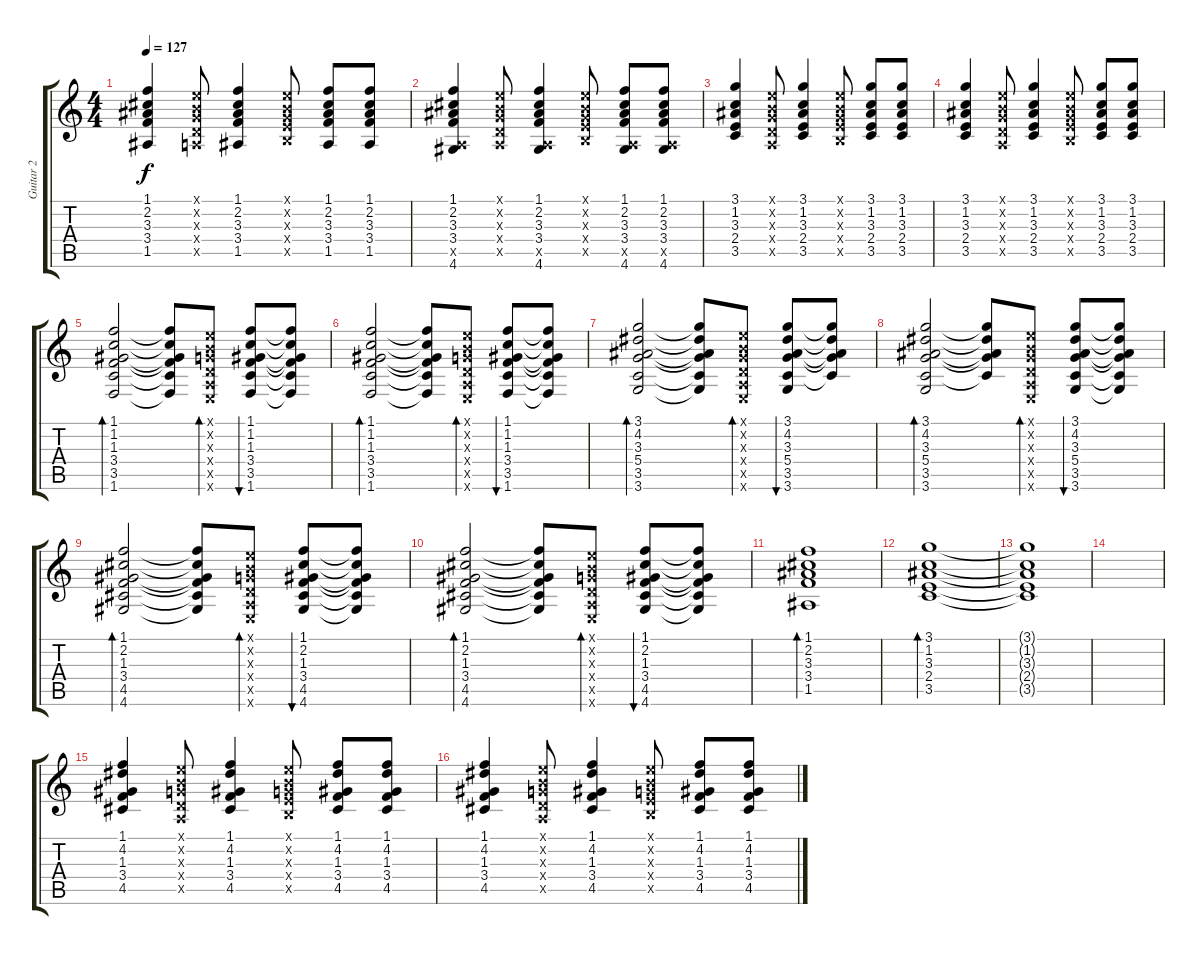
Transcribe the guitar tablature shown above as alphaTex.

\track ("Guitar 2" "Guitar 2") {instrument acousticguitarsteel}
\staff {score tabs}
\tuning (E4 B3 G3 D3 A2 E2) {hide}
\ts (4 4)
\tempo 127
\clef g2
\ks c
(1.1 2.2 3.3 3.4 1.5).4{dy f} (0.1{x} 0.2{x} 0.3{x} 0.4{x} 0.5{x}).8 (1.1 2.2 3.3 3.4 1.5).4 (0.1{x} 0.2{x} 0.3{x} 2.4{x} 2.5{x}).8 (1.1 2.2 3.3 3.4 1.5).8 (1.1 2.2 3.3 3.4 1.5).8 |
(1.1 2.2 3.3 3.4 0.5{x} 4.6).4 (0.1{x} 0.2{x} 0.3{x} 0.4{x} 0.5{x}).8 (1.1 2.2 3.3 3.4 0.5{x} 4.6).4 (0.1{x} 0.2{x} 0.3{x} 2.4{x} 2.5{x}).8 (1.1 2.2 3.3 3.4 0.5{x} 4.6).8 (1.1 2.2 3.3 3.4 0.5{x} 4.6).8 |
(3.1 1.2 3.3 2.4 3.5).4 (0.1{x} 0.2{x} 0.3{x} 0.4{x} 0.5{x}).8 (3.1 1.2 3.3 2.4 3.5).4 (0.1{x} 0.2{x} 0.3{x} 2.4{x} 2.5{x}).8 (3.1 1.2 3.3 2.4 3.5).8 (3.1 1.2 3.3 2.4 3.5).8 |
(3.1 1.2 3.3 2.4 3.5).4 (0.1{x} 0.2{x} 0.3{x} 0.4{x} 0.5{x}).8 (3.1 1.2 3.3 2.4 3.5).4 (0.1{x} 0.2{x} 0.3{x} 2.4{x} 2.5{x}).8 (3.1 1.2 3.3 2.4 3.5).8 (3.1 1.2 3.3 2.4 3.5).8 |
(1.1 1.2 1.3 3.4 3.5 1.6).2{bd 30} (1.1{t} 1.2{t} 1.3{t} 3.4{t} 3.5{t} 1.6{t}).8 (0.1{x} 0.2{x} 0.3{x} 0.4{x} 0.5{x} 0.6{x}).8{bd 30} (1.1 1.2 1.3 3.4 3.5 1.6).8{bu 30} (1.1{t} 1.2{t} 1.3{t} 3.4{t} 3.5{t} 1.6{t}).8 |
(1.1 1.2 1.3 3.4 3.5 1.6).2{bd 30} (1.1{t} 1.2{t} 1.3{t} 3.4{t} 3.5{t} 1.6{t}).8 (0.1{x} 0.2{x} 0.3{x} 0.4{x} 0.5{x} 0.6{x}).8{bd 30} (1.1 1.2 1.3 3.4 3.5 1.6).8{bu 30} (1.1{t} 1.2{t} 1.3{t} 3.4{t} 3.5{t} 1.6{t}).8 |
(3.1 4.2 3.3 5.4 3.5 3.6).2{bd 30} (3.1{t} 4.2{t} 3.3{t} 5.4{t} 3.5{t} 3.6{t}).8 (0.1{x} 0.2{x} 0.3{x} 0.4{x} 0.5{x} 0.6{x}).8{bd 30} (3.1 4.2 3.3 5.4 3.5 3.6).8{bu 30} (3.1{t} 4.2{t} 3.3{t} 5.4{t} 3.5{t}).8 |
(3.1 4.2 3.3 5.4 3.5 3.6).2{bd 30} (3.1{t} 4.2{t} 3.3{t} 5.4{t} 3.5{t}).8 (0.1{x} 0.2{x} 0.3{x} 0.4{x} 0.5{x} 0.6{x}).8{bd 30} (3.1 4.2 3.3 5.4 3.5 3.6).8{bu 30} (3.1{t} 4.2{t} 3.3{t} 5.4{t} 3.5{t} 3.6{t}).8 |
(1.1 2.2 1.3 3.4 4.5 4.6).2{bd 30} (1.1{t} 2.2{t} 1.3{t} 3.4{t} 4.5{t} 4.6{t}).8 (0.1{x} 0.2{x} 0.3{x} 0.4{x} 0.5{x} 0.6{x}).8{bd 30} (1.1 2.2 1.3 3.4 4.5 4.6).8{bu 30} (1.1{t} 2.2{t} 1.3{t} 3.4{t} 4.5{t} 4.6{t}).8 |
(1.1 2.2 1.3 3.4 4.5 4.6).2{bd 30} (1.1{t} 2.2{t} 1.3{t} 3.4{t} 4.5{t} 4.6{t}).8 (0.1{x} 0.2{x} 0.3{x} 0.4{x} 0.5{x} 0.6{x}).8{bd 30} (1.1 2.2 1.3 3.4 4.5 4.6).8{bu 30} (1.1{t} 2.2{t} 1.3{t} 3.4{t} 4.5{t} 4.6{t}).8 |
(1.1 2.2 3.3 3.4 1.5).1{bd 480} |
(3.1 1.2 3.3 2.4 3.5).1{bd 480} |
(3.1{t} 1.2{t} 3.3{t} 2.4{t} 3.5{t}).1 |
|
(1.1 4.2 1.3 3.4 4.5).4 (0.1{x} 0.2{x} 0.3{x} 0.4{x} 0.5{x}).8 (1.1 4.2 1.3 3.4 4.5).4 (0.1{x} 0.2{x} 0.3{x} 2.4{x} 2.5{x}).8 (1.1 4.2 1.3 3.4 4.5).8 (1.1 4.2 1.3 3.4 4.5).8 |
(1.1 4.2 1.3 3.4 4.5).4 (0.1{x} 0.2{x} 0.3{x} 0.4{x} 0.5{x}).8 (1.1 4.2 1.3 3.4 4.5).4 (0.1{x} 0.2{x} 0.3{x} 2.4{x} 2.5{x}).8 (1.1 4.2 1.3 3.4 4.5).8 (1.1 4.2 1.3 3.4 4.5).8
